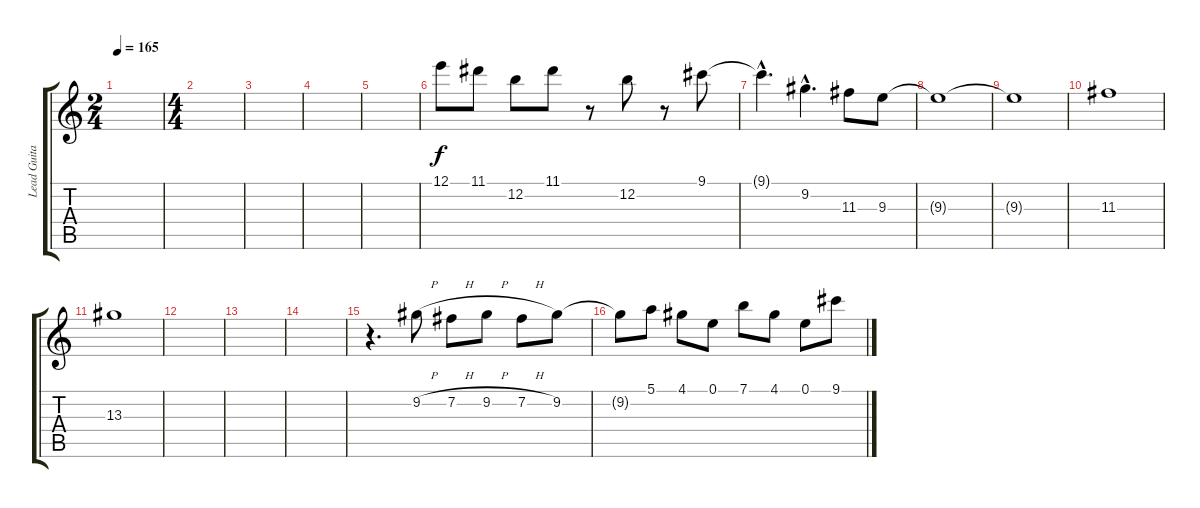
\track ("Lead Guitar" "Lead Guita") {instrument distortionguitar}
\staff {score tabs}
\tuning (E4 B3 G3 D3 A2 E2) {hide}
\ts (2 4)
\tempo 165
\clef g2
\ks c
|
\ts (4 4)
|
|
|
|
12.1.8 11.1.8 12.2.8 11.1.8 r.8 12.2.8 r.8 9.1.8 |
9.1{hac t}.4{d} 9.2{hac}.4{d} 11.3.8 9.3.8 |
9.3{t}.1 |
9.3{t}.1 |
11.3.1 |
13.3.1 |
|
|
|
r.4{d} 9.2{h}.8 7.2{h}.8 9.2{h}.8 7.2{h}.8 9.2.8 |
9.2{t}.8 5.1.8 4.1.8 0.1.8 7.1.8 4.1.8 0.1.8 9.1.8
